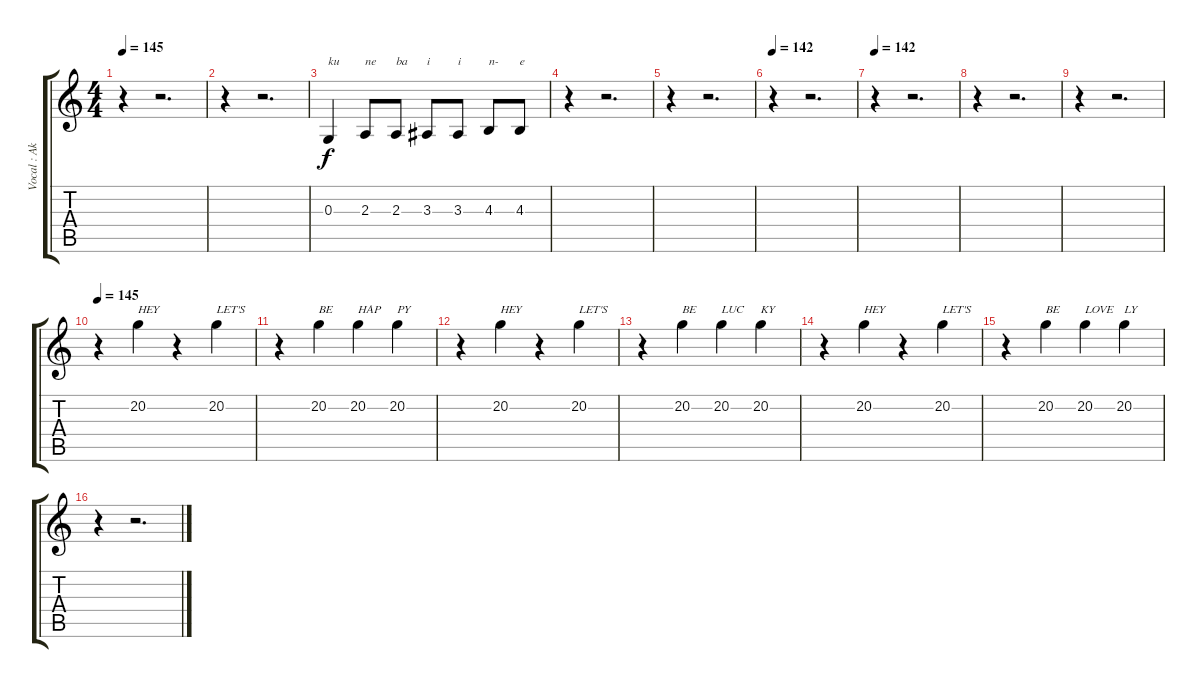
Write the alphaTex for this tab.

\track ("Vocal : Akiyama Mio" "Vocal : Ak") {instrument clarinet}
\staff {score tabs}
\tuning (E4 B3 G3 D3 A2 E2) {hide}
\ts (4 4)
\tempo 145
\clef g2
\ks c
r.4{dy f} r.2{d} |
r.4 r.2{d} |
0.3.4{txt "ku"} 2.3.8{txt "ne"} 2.3.8{txt "ba"} 3.3.8{txt "i"} 3.3.8{txt "i"} 4.3.8{txt "n-"} 4.3.8{txt "e"} |
r.4 r.2{d} |
r.4 r.2{d} |
\tempo 142
r.4 r.2{d} |
\tempo 142
r.4 r.2{d} |
r.4 r.2{d} |
r.4 r.2{d} |
\tempo 145
r.4 20.2.4{txt "HEY"} r.4 20.2.4{txt "LET'S"} |
r.4 20.2.4{txt "BE"} 20.2.4{txt "HAP"} 20.2.4{txt "PY"} |
r.4 20.2.4{txt "HEY"} r.4 20.2.4{txt "LET'S"} |
r.4 20.2.4{txt "BE"} 20.2.4{txt "LUC"} 20.2.4{txt "KY"} |
r.4 20.2.4{txt "HEY"} r.4 20.2.4{txt "LET'S"} |
r.4 20.2.4{txt "BE"} 20.2.4{txt "LOVE"} 20.2.4{txt "LY"} |
r.4 r.2{d}
